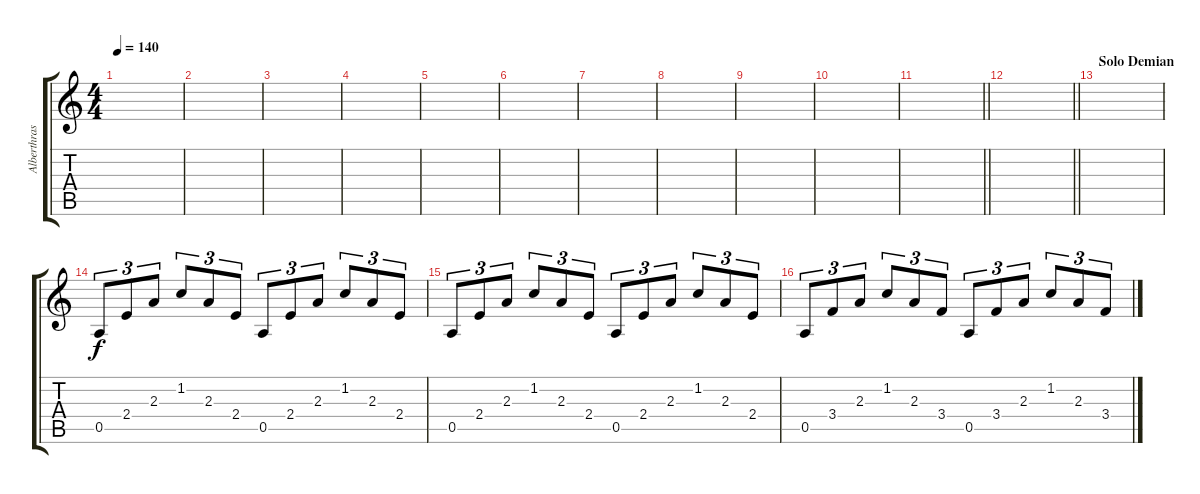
\track ("Alberthrash" "Alberthras") {instrument overdrivenguitar}
\staff {score tabs}
\tuning (E4 B3 G3 D3 A2 E2) {hide}
\ts (4 4)
\tempo 140
\clef g2
\ks c
|
|
|
|
|
|
|
|
|
|
\barLineRight lightlight
|
\barLineRight lightlight
|
\section ("" "Solo Demian")
|
0.5.8{tu (3 2)} 2.4.8{tu (3 2)} 2.3.8{tu (3 2)} 1.2.8{tu (3 2)} 2.3.8{tu (3 2)} 2.4.8{tu (3 2)} 0.5.8{tu (3 2)} 2.4.8{tu (3 2)} 2.3.8{tu (3 2)} 1.2.8{tu (3 2)} 2.3.8{tu (3 2)} 2.4.8{tu (3 2)} |
0.5.8{tu (3 2)} 2.4.8{tu (3 2)} 2.3.8{tu (3 2)} 1.2.8{tu (3 2)} 2.3.8{tu (3 2)} 2.4.8{tu (3 2)} 0.5.8{tu (3 2)} 2.4.8{tu (3 2)} 2.3.8{tu (3 2)} 1.2.8{tu (3 2)} 2.3.8{tu (3 2)} 2.4.8{tu (3 2)} |
0.5.8{tu (3 2)} 3.4.8{tu (3 2)} 2.3.8{tu (3 2)} 1.2.8{tu (3 2)} 2.3.8{tu (3 2)} 3.4.8{tu (3 2)} 0.5.8{tu (3 2)} 3.4.8{tu (3 2)} 2.3.8{tu (3 2)} 1.2.8{tu (3 2)} 2.3.8{tu (3 2)} 3.4.8{tu (3 2)}
